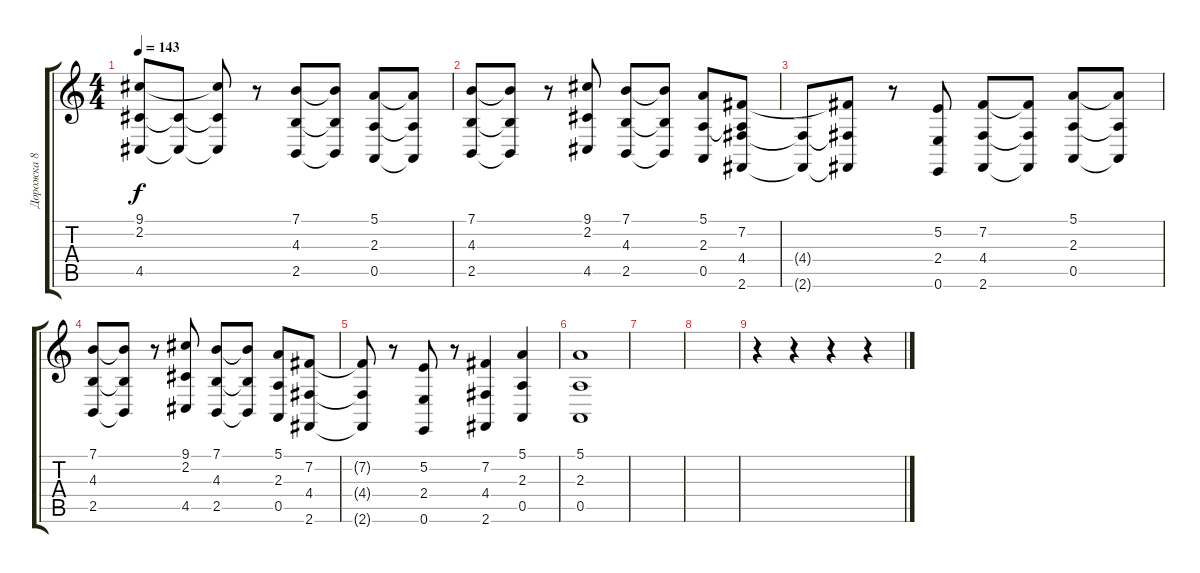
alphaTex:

\track ("Дорожка 8" "Дорожка 8") {instrument cello}
\staff {score tabs}
\tuning (E4 B3 G3 D3 A2 E2) {hide}
\ts (4 4)
\tempo 143
\clef g2
\ks c
(9.1 2.2 4.5).8{dy f} (2.2{t} 4.5{t}).8 (9.1{t} 2.2{t} 4.5{t}).8 r.8 (7.1 4.3 2.5).8 (7.1{t} 4.3{t} 2.5{t}).8 (5.1 2.3 0.5).8 (5.1{t} 2.3{t} 0.5{t}).8 |
(7.1 4.3 2.5).8 (7.1{t} 4.3{t} 2.5{t}).8 r.8 (9.1 2.2 4.5).8 (7.1 4.3 2.5).8 (7.1{t} 4.3{t} 2.5{t}).8 (5.1 2.3 0.5).8 (7.2 2.3{t} 4.4 2.6).8 |
(4.4{t} 2.6{t}).8 (7.2{t} 4.4{t} 2.6{t}).8 r.8 (5.2 2.4 0.6).8 (7.2 4.4 2.6).8 (7.2{t} 4.4{t} 2.6{t}).8 (5.1 2.3 0.5).8 (5.1{t} 2.3{t} 0.5{t}).8 |
(7.1 4.3 2.5).8 (7.1{t} 4.3{t} 2.5{t}).8 r.8 (9.1 2.2 4.5).8 (7.1 4.3 2.5).8 (7.1{t} 4.3{t} 2.5{t}).8 (5.1 2.3 0.5).8 (7.2 4.4 2.6).8 |
(7.2{t} 4.4{t} 2.6{t}).8 r.8 (5.2 2.4 0.6).8 r.8 (7.2 4.4 2.6).4 (5.1 2.3 0.5).4 |
(5.1 2.3 0.5).1 |
|
|
r.4 r.4 r.4 r.4
